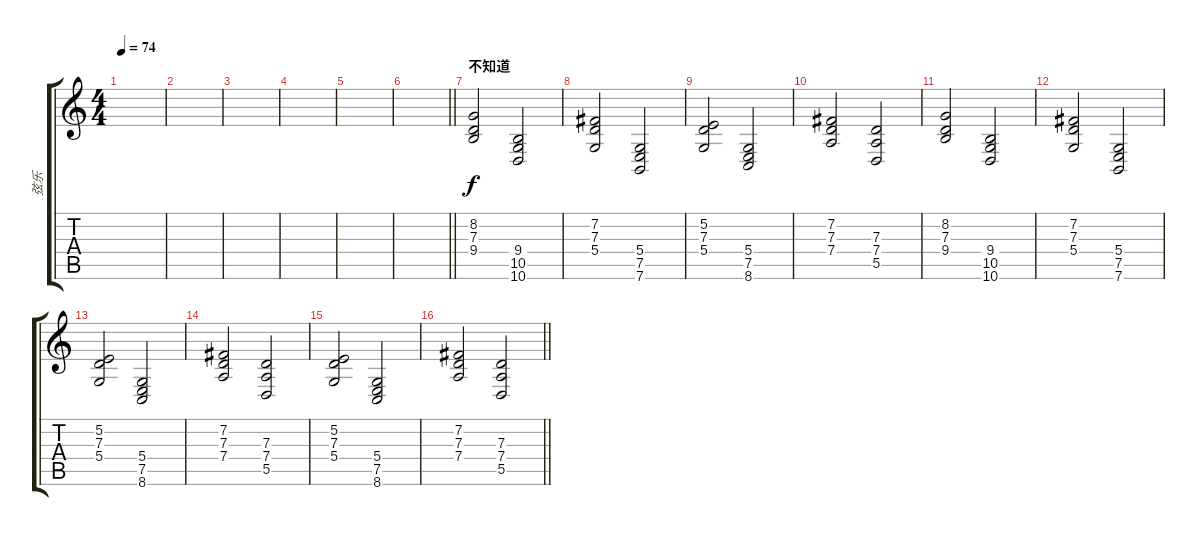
\track ("弦乐" "弦乐") {instrument tremolostrings}
\staff {score tabs}
\tuning (E4 B3 G3 D3 A2 E2) {hide}
\ts (4 4)
\tempo 74
\clef g2
\ks c
|
|
|
|
|
\barLineRight lightlight
|
\section ("" "不知道")
(8.2 7.3 9.4).2 (9.4 10.5 10.6).2 |
(7.2 7.3 5.4).2 (5.4 7.5 7.6).2 |
(5.2 7.3 5.4).2 (5.4 7.5 8.6).2 |
(7.2 7.3 7.4).2 (7.3 7.4 5.5).2 |
(8.2 7.3 9.4).2 (9.4 10.5 10.6).2 |
(7.2 7.3 5.4).2 (5.4 7.5 7.6).2 |
(5.2 7.3 5.4).2 (5.4 7.5 8.6).2 |
(7.2 7.3 7.4).2 (7.3 7.4 5.5).2 |
(5.2 7.3 5.4).2 (5.4 7.5 8.6).2 |
\barLineRight lightlight
(7.2 7.3 7.4).2 (7.3 7.4 5.5).2
